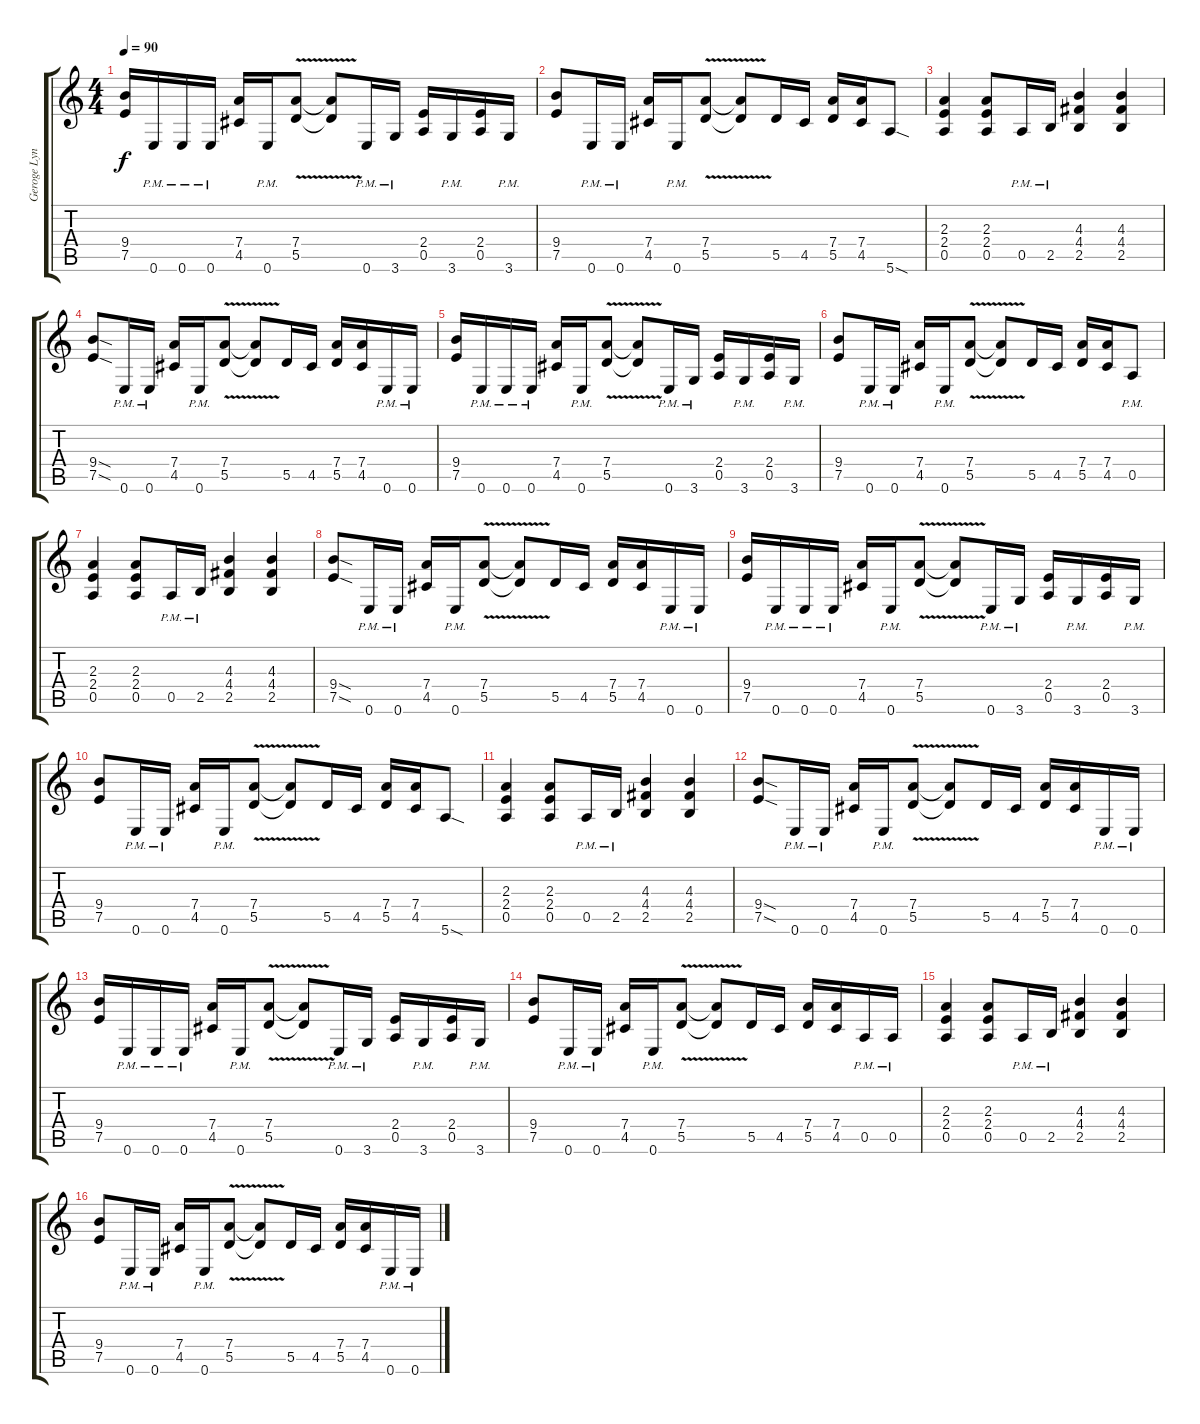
\track ("Geroge Lynch Rhythym" "Geroge Lyn") {instrument distortionguitar}
\staff {score tabs}
\tuning (E4 B3 G3 D3 A2 E2) {hide}
\ts (4 4)
\tempo 90
\clef g2
\ks c
(9.4 7.5).16{dy f} 0.6{pm}.16 0.6{pm}.16 0.6{pm}.16 (7.4 4.5).16 0.6{pm}.16 (7.4{v} 5.5{v}).8 (7.4{t} 5.5{t}).8 0.6{pm}.16 3.6{pm}.16 (2.4 0.5).16 3.6{pm}.16 (2.4 0.5).16 3.6{pm}.16 |
(9.4 7.5).8 0.6{pm}.16 0.6{pm}.16 (7.4 4.5).16 0.6{pm}.16 (7.4{v} 5.5{v}).8 (7.4{t} 5.5{t}).8 5.5.16 4.5.16 (7.4 5.5).16 (7.4 4.5).16 5.6{sod}.8 |
(2.3 2.4 0.5).4 (2.3 2.4 0.5).8 0.5{pm}.16 2.5{pm}.16 (4.3 4.4 2.5).4 (4.3 4.4 2.5).4 |
(9.4{sod} 7.5{sod}).8 0.6{pm}.16 0.6{pm}.16 (7.4 4.5).16 0.6{pm}.16 (7.4{v} 5.5{v}).8 (7.4{t} 5.5{t}).8 5.5.16 4.5.16 (7.4 5.5).16 (7.4 4.5).16 0.6{pm}.16 0.6{pm}.16 |
(9.4 7.5).16 0.6{pm}.16 0.6{pm}.16 0.6{pm}.16 (7.4 4.5).16 0.6{pm}.16 (7.4{v} 5.5{v}).8 (7.4{t} 5.5{t}).8 0.6{pm}.16 3.6{pm}.16 (2.4 0.5).16 3.6{pm}.16 (2.4 0.5).16 3.6{pm}.16 |
(9.4 7.5).8 0.6{pm}.16 0.6{pm}.16 (7.4 4.5).16 0.6{pm}.16 (7.4{v} 5.5{v}).8 (7.4{t} 5.5{t}).8 5.5.16 4.5.16 (7.4 5.5).16 (7.4 4.5).16 0.5{pm}.8 |
(2.3 2.4 0.5).4 (2.3 2.4 0.5).8 0.5{pm}.16 2.5{pm}.16 (4.3 4.4 2.5).4 (4.3 4.4 2.5).4 |
(9.4{sod} 7.5{sod}).8 0.6{pm}.16 0.6{pm}.16 (7.4 4.5).16 0.6{pm}.16 (7.4{v} 5.5{v}).8 (7.4{t} 5.5{t}).8 5.5.16 4.5.16 (7.4 5.5).16 (7.4 4.5).16 0.6{pm}.16 0.6{pm}.16 |
(9.4 7.5).16 0.6{pm}.16 0.6{pm}.16 0.6{pm}.16 (7.4 4.5).16 0.6{pm}.16 (7.4{v} 5.5{v}).8 (7.4{t} 5.5{t}).8 0.6{pm}.16 3.6{pm}.16 (2.4 0.5).16 3.6{pm}.16 (2.4 0.5).16 3.6{pm}.16 |
(9.4 7.5).8 0.6{pm}.16 0.6{pm}.16 (7.4 4.5).16 0.6{pm}.16 (7.4{v} 5.5{v}).8 (7.4{t} 5.5{t}).8 5.5.16 4.5.16 (7.4 5.5).16 (7.4 4.5).16 5.6{sod}.8 |
(2.3 2.4 0.5).4 (2.3 2.4 0.5).8 0.5{pm}.16 2.5{pm}.16 (4.3 4.4 2.5).4 (4.3 4.4 2.5).4 |
(9.4{sod} 7.5{sod}).8 0.6{pm}.16 0.6{pm}.16 (7.4 4.5).16 0.6{pm}.16 (7.4{v} 5.5{v}).8 (7.4{t} 5.5{t}).8 5.5.16 4.5.16 (7.4 5.5).16 (7.4 4.5).16 0.6{pm}.16 0.6{pm}.16 |
(9.4 7.5).16 0.6{pm}.16 0.6{pm}.16 0.6{pm}.16 (7.4 4.5).16 0.6{pm}.16 (7.4{v} 5.5{v}).8{volume 0} (7.4{t} 5.5{t}).8 0.6{pm}.16 3.6{pm}.16 (2.4 0.5).16 3.6{pm}.16 (2.4 0.5).16 3.6{pm}.16 |
(9.4 7.5).8 0.6{pm}.16 0.6{pm}.16 (7.4 4.5).16 0.6{pm}.16 (7.4{v} 5.5{v}).8 (7.4{t} 5.5{t}).8 5.5.16 4.5.16 (7.4 5.5).16 (7.4 4.5).16 0.5{pm}.16 0.5{pm}.16 |
(2.3 2.4 0.5).4 (2.3 2.4 0.5).8 0.5{pm}.16 2.5{pm}.16 (4.3 4.4 2.5).4 (4.3 4.4 2.5).4 |
(9.4 7.5).8 0.6{pm}.16 0.6{pm}.16 (7.4 4.5).16 0.6{pm}.16 (7.4{v} 5.5{v}).8 (7.4{t} 5.5{t}).8 5.5.16 4.5.16 (7.4 5.5).16 (7.4 4.5).16 0.6{pm}.16 0.6{pm}.16
